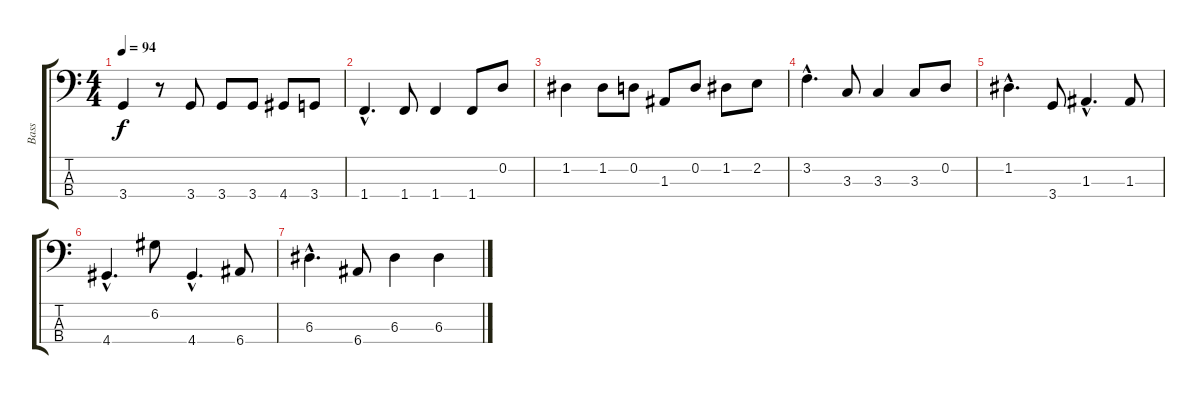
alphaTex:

\track ("Bass" "Bass") {instrument electricbassfinger}
\staff {score tabs}
\tuning (G2 D2 A1 E1) {hide}
\ts (4 4)
\tempo 94
\clef f4
\ks c
3.4.4{dy f} r.8 3.4.8 3.4.8 3.4.8 4.4.8 3.4.8 |
1.4{hac}.4{d} 1.4.8 1.4.4 1.4.8 0.2.8 |
1.2.4 1.2.8 0.2.8 1.3.8 0.2.8 1.2.8 2.2.8 |
3.2{hac}.4{d} 3.3.8 3.3.4 3.3.8 0.2.8 |
1.2{hac}.4{d} 3.4.8 1.3{hac}.4{d} 1.3.8 |
4.4{hac}.4{d} 6.2.8 4.4{hac}.4{d} 6.4.8 |
6.3{hac}.4{d} 6.4.8 6.3.4 6.3.4
